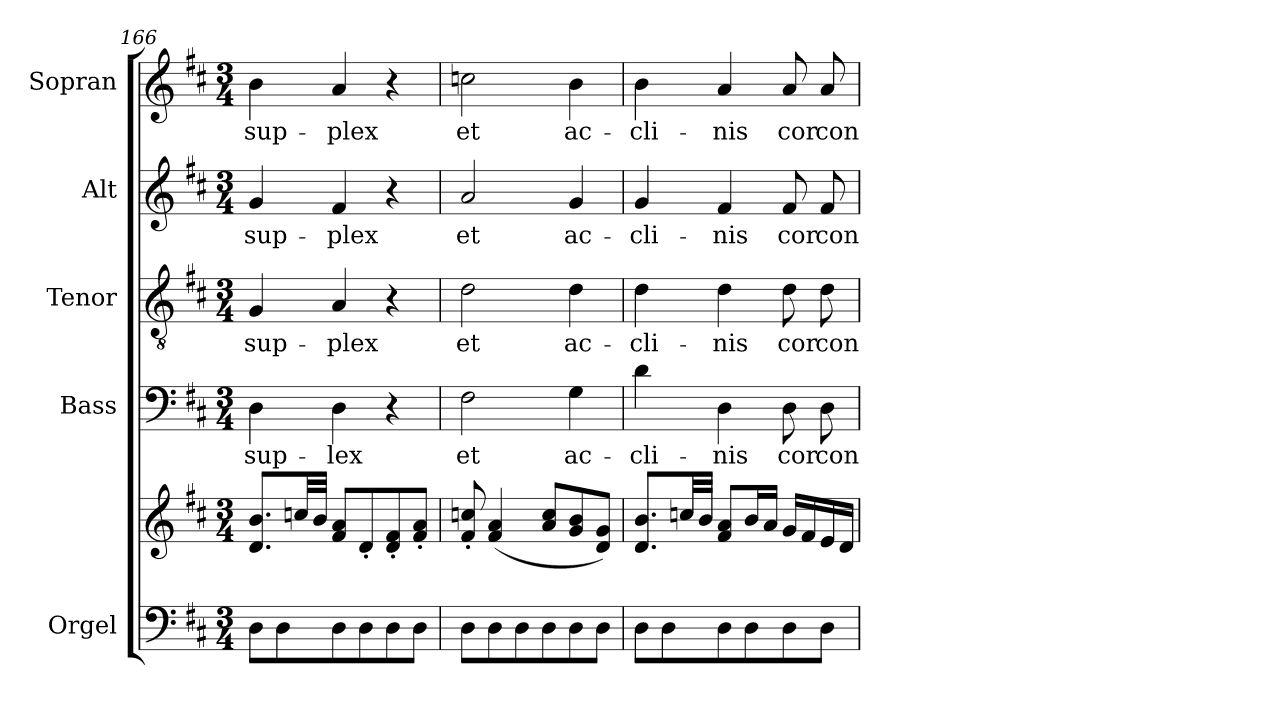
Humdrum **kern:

**kern	**kern	**kern	**text	**kern	**text	**kern	**text	**kern	**text
*part5	*part5	*part4	*part4	*part3	*part3	*part2	*part2	*part1	*part1
*staff6	*staff5	*staff4	*staff4	*staff3	*staff3	*staff2	*staff2	*staff1	*staff1
*I"Orgel	*	*I"Bass	*	*I"Tenor	*	*I"Alt	*	*I"Sopran	*
*I'Org.	*	*I'B.	*	*I'T.	*	*I'A.	*	*I'S.	*
*clefF4	*clefG2	*clefF4	*	*clefGv2	*	*clefG2	*	*clefG2	*
*k[f#c#]	*k[f#c#]	*k[f#c#]	*	*k[f#c#]	*	*k[f#c#]	*	*k[f#c#]	*
*D:	*D:	*D:	*	*D:	*	*D:	*	*D:	*
*M3/4	*M3/4	*M3/4	*	*M3/4	*	*M3/4	*	*M3/4	*
=166	=166	=166	=166	=166	=166	=166	=166	=166	=166
!	!	!	!LO:LY:b	!	!LO:LY:b	!	!LO:LY:b	!	!LO:LY:b
8D\L	8.d/ 8.b/L	4D\	sup-	4G/	sup-	4g/	sup-	4b\	sup-
8D\	.	.	.	.	.	.	.	.	.
.	32ccn/LL	.	.	.	.	.	.	.	.
.	32b/JJJ	.	.	.	.	.	.	.	.
!	!	!	!LO:LY:b	!	!LO:LY:b	!	!LO:LY:b	!	!LO:LY:b
8D\	8f#/ 8a/L	4D\	-lex	4A/	-plex	4f#/	-plex	4a/	-plex
8D\	8d'</	.	.	.	.	.	.	.	.
8D\	8d/'< 8f#/'<	4r	.	4r	.	4r	.	4r	.
8D\J	8f#/'< 8a/'<J	.	.	.	.	.	.	.	.
=167	=167	=167	=167	=167	=167	=167	=167	=167	=167
!	!	!	!LO:LY:b	!	!LO:LY:b	!	!LO:LY:b	!	!LO:LY:b
8D\L	8f#/'< 8ccn/'<	2F#\	et	2d\	et	2a/	et	2ccn\	et
8D\	(<4f#/ 4a/	.	.	.	.	.	.	.	.
8D\	.	.	.	.	.	.	.	.	.
8D\	8a/ 8cc/L	.	.	.	.	.	.	.	.
!	!	!	!LO:LY:b	!	!LO:LY:b	!	!LO:LY:b	!	!LO:LY:b
8D\	8g/ 8b/	4G\	ac-	4d\	ac-	4g/	ac-	4b\	ac-
8D\J	8d/ 8g/J)	.	.	.	.	.	.	.	.
=168	=168	=168	=168	=168	=168	=168	=168	=168	=168
!	!	!	!LO:LY:b	!	!LO:LY:b	!	!LO:LY:b	!	!LO:LY:b
8D\L	8.d/ 8.b/L	4d\	-cli-	4d\	-cli-	4g/	-cli-	4b\	-cli-
8D\	.	.	.	.	.	.	.	.	.
.	32ccn/LL	.	.	.	.	.	.	.	.
.	32b/JJJ	.	.	.	.	.	.	.	.
!	!	!	!LO:LY:b	!	!LO:LY:b	!	!LO:LY:b	!	!LO:LY:b
8D\	8f#/ 8a/L	4D\	-nis	4d\	-nis	4f#/	-nis	4a/	-nis
8D\	16b/L	.	.	.	.	.	.	.	.
.	16a/JJ	.	.	.	.	.	.	.	.
!	!	!	!LO:LY:b	!	!LO:LY:b	!	!LO:LY:b	!	!LO:LY:b
8D\	16g/LL	8D\	cor	8d\	cor	8f#/	cor	8a/	cor
.	16f#/	.	.	.	.	.	.	.	.
!	!	!	!LO:LY:b	!	!LO:LY:b	!	!LO:LY:b	!	!LO:LY:b
8D\J	16e/	8D\	con-	8d\	con-	8f#/	con-	8a/	con-
.	16d/JJ	.	.	.	.	.	.	.	.
=	=	=	=	=	=	=	=	=	=
*-	*-	*-	*-	*-	*-	*-	*-	*-	*-
